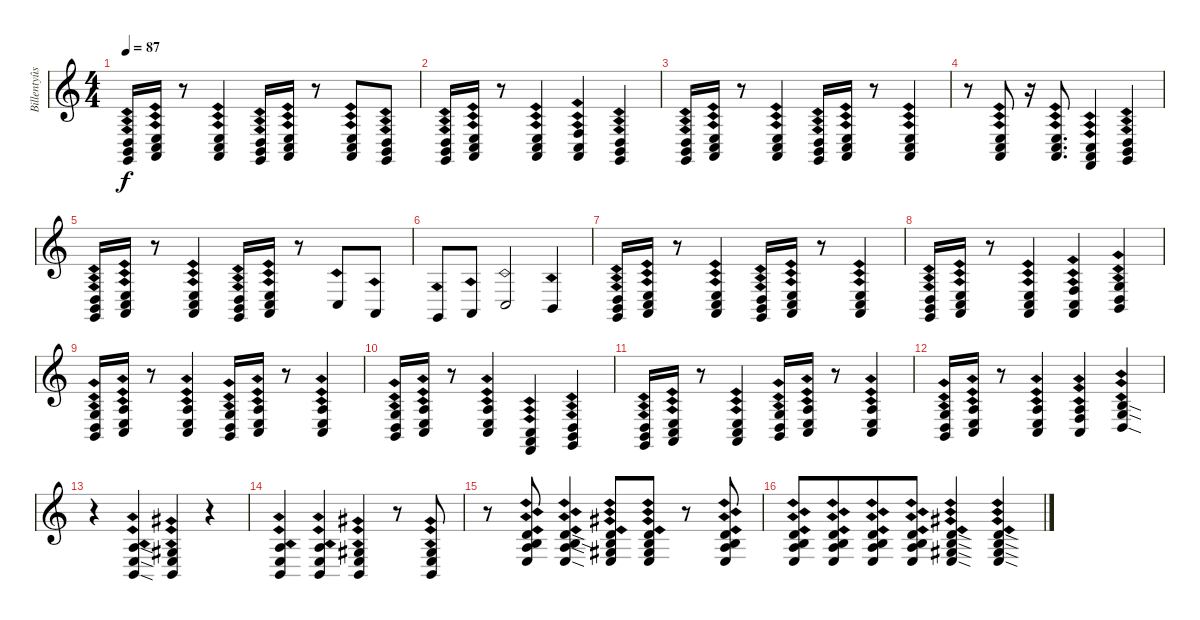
\track ("Billentyûs 1 (Jon Lord)" "Billentyûs") {instrument percussiveorgan}
\staff {score}
\tuning (E4 B3 G3 D3 A2 E2 B1) {hide}
\ts (4 4)
\tempo 87
\clef g2
\ks c
(0.4{ph 12} 2.5{ph 12} 3.6{ph 12}).16{dy f} (2.4{ph 12} 3.5{ah 12} 5.6{ph 12}).16 r.8 (2.4{ph 12} 3.5{ah 12} 5.6{ph 12}).4 (0.4{ph 12} 2.5{ph 12} 3.6{ph 12}).16 (2.4{ph 12} 3.5{ah 12} 5.6{ph 12}).16 r.8 (2.4{ph 12} 3.5{ah 12} 5.6{ph 12}).8 (0.4{ph 12} 2.5{ph 12} 3.6{ph 12}).8 |
(0.4{ph 12} 2.5{ph 12} 3.6{ph 12}).16 (2.4{ph 12} 3.5{ah 12} 5.6{ph 12}).16 r.8 (2.4{ph 12} 3.5{ah 12} 5.6{ph 12}).4 (3.4{ph 12} 3.5{ph 12} 5.6{ph 12}).4 (0.4{ph 12} 2.5{ph 12} 3.6{ph 12}).4 |
(0.4{ph 12} 2.5{ph 12} 3.6{ph 12}).16 (2.4{ph 12} 3.5{ah 12} 5.6{ph 12}).16 r.8 (2.4{ph 12} 3.5{ah 12} 5.6{ph 12}).4 (0.4{ph 12} 2.5{ph 12} 3.6{ph 12}).16 (2.4{ph 12} 3.5{ah 12} 5.6{ph 12}).16 r.8 (2.4{ph 12} 3.5{ah 12} 5.6{ph 12}).4 |
r.8 (2.4{ph 12} 3.5{ah 12} 5.6{ph 12}).8 r.16 (2.4{ph 12} 3.5{ah 12} 5.6{ph 12}).8{d} (3.5{ph 12} 5.6{ph 12} 6.7{ph 12}).4 (0.4{ph 12} 2.5{ph 12} 3.6{ph 12}).4 |
(0.4{ph 12} 2.5{ph 12} 3.6{ph 12}).16 (2.4{ph 12} 3.5{ah 12} 5.6{ph 12}).16 r.8 (2.4{ph 12} 3.5{ah 12} 5.6{ph 12}).4 (0.4{ph 12} 2.5{ph 12} 3.6{ph 12}).16 (2.4{ph 12} 3.5{ah 12} 5.6{ph 12}).16 r.8 3.5{ph 12}.8 0.5{ph 12}.8 |
3.6{ph 12}.8 0.5{ph 12}.8 3.5{ph 12}.2 2.5{ph 12}.4 |
(0.4{ph 12} 2.5{ph 12} 3.6{ph 12}).16 (2.4{ph 12} 3.5{ah 12} 5.6{ph 12}).16 r.8 (2.4{ph 12} 3.5{ah 12} 5.6{ph 12}).4 (0.4{ph 12} 2.5{ph 12} 3.6{ph 12}).16 (2.4{ph 12} 3.5{ah 12} 5.6{ph 12}).16 r.8 (2.4{ph 12} 3.5{ah 12} 5.6{ph 12}).4 |
(0.4{ph 12} 2.5{ph 12} 3.6{ph 12}).16 (2.4{ph 12} 3.5{ah 12} 5.6{ph 12}).16 r.8 (2.4{ph 12} 3.5{ah 12} 5.6{ph 12}).4 (3.4{ph 12} 3.5{ph 12} 5.6{ph 12}).4 (0.3{ph 12} 0.4{ph 12} 2.5{ph 12}).4 |
(0.3{ph 12} 0.4{ph 12} 2.5{ph 12}).16{volume 8} (2.3{ph 12} 2.4{ph 12} 3.5{ph 12}).16 r.8 (2.3{ph 12} 2.4{ph 12} 3.5{ph 12}).4 (0.3{ph 12} 0.4{ph 12} 2.5{ph 12}).16 (2.3{ph 12} 2.4{ph 12} 3.5{ph 12}).16 r.8 (2.3{ph 12} 2.4{ph 12} 3.5{ph 12}).4 |
(0.3{ph 12} 0.4{ph 12} 2.5{ph 12}).16 (2.3{ph 12} 2.4{ph 12} 3.5{ph 12}).16 r.8 (2.3{ph 12} 2.4{ph 12} 3.5{ph 12}).4 (3.5{ph 12} 5.6{ph 12} 6.7{ph 12}).4 (0.4{ph 12} 2.5{ph 12} 3.6{ph 12}).4 |
(0.4{ph 12} 2.5{ph 12} 3.6{ph 12}).16 (2.4{ph 12} 3.5{ah 12} 5.6{ph 12}).16 r.8 (2.4{ph 12} 3.5{ah 12} 5.6{ph 12}).4 (0.3{ph 12} 0.4{ph 12} 2.5{ph 12}).16 (2.3{ph 12} 2.4{ph 12} 3.5{ph 12}).16 r.8 (2.3{ph 12} 2.4{ph 12} 3.5{ph 12}).4 |
(0.3{ph 12} 0.4{ph 12} 2.5{ph 12}).16 (2.3{ph 12} 2.4{ph 12} 3.5{ph 12}).16 r.8 (2.3{ph 12} 2.4{ph 12} 3.5{ph 12}).4 (2.3{ph 12} 3.4{ph 12} 3.5{ph 12}).4 (0.2{ph 12 sod} 0.3{ph 12 sod} 0.4{ph 12 sod}).4 |
r.4 (2.3{ph 12 sod} 2.4{ph 12 sod} 2.5{ph 12 sod}).4 (1.3{ph 12} 2.4{ph 12} 2.5{ph 12}).4 r.4 |
(2.3{ph 12} 2.4{ph 12} 2.5{ph 12}).4 (2.3{ph 12} 2.4{ph 12} 2.5{ph 12}).4 (1.3{ph 12} 2.4{ph 12} 2.5{ph 12}).4 r.8 (1.3{ph 12} 2.4{ph 12} 2.5{ph 12}).8 |
r.8 (3.2{ph 12} 4.3{ph 12} 7.4{ph 12} 7.5{ph 12}).8 (3.2{ph 12 sod} 4.3{ph 12 sod} 7.4{ph 12 sod} 7.5{ph 12 sod}).4 (3.2{ph 12} 4.3{ph 12} 6.4{ph 12} 7.5{ph 12}).8 (3.2{ph 12} 4.3{ph 12} 6.4{ph 12} 7.5{ph 12}).8 r.8 (3.2{ph 12} 4.3{ph 12} 7.4{ph 12} 7.5{ph 12}).8 |
(3.2{ph 12} 4.3{ph 12} 7.4{ph 12} 7.5{ph 12}).8 (3.2{ph 12} 4.3{ph 12} 7.4{ph 12} 7.5{ph 12}).8{beam merge} (3.2{ph 12} 4.3{ph 12} 7.4{ph 12} 7.5{ph 12}).8 (3.2{ph 12} 4.3{ph 12} 7.4{ph 12} 7.5{ph 12}).8 (3.2{ph 12 sod} 4.3{ph 12 sod} 6.4{ph 12 sod} 7.5{ph 12 sod}).4 (3.2{ph 12 sod} 4.3{ph 12 sod} 6.4{ph 12 sod} 7.5{ph 12 sod}).4
